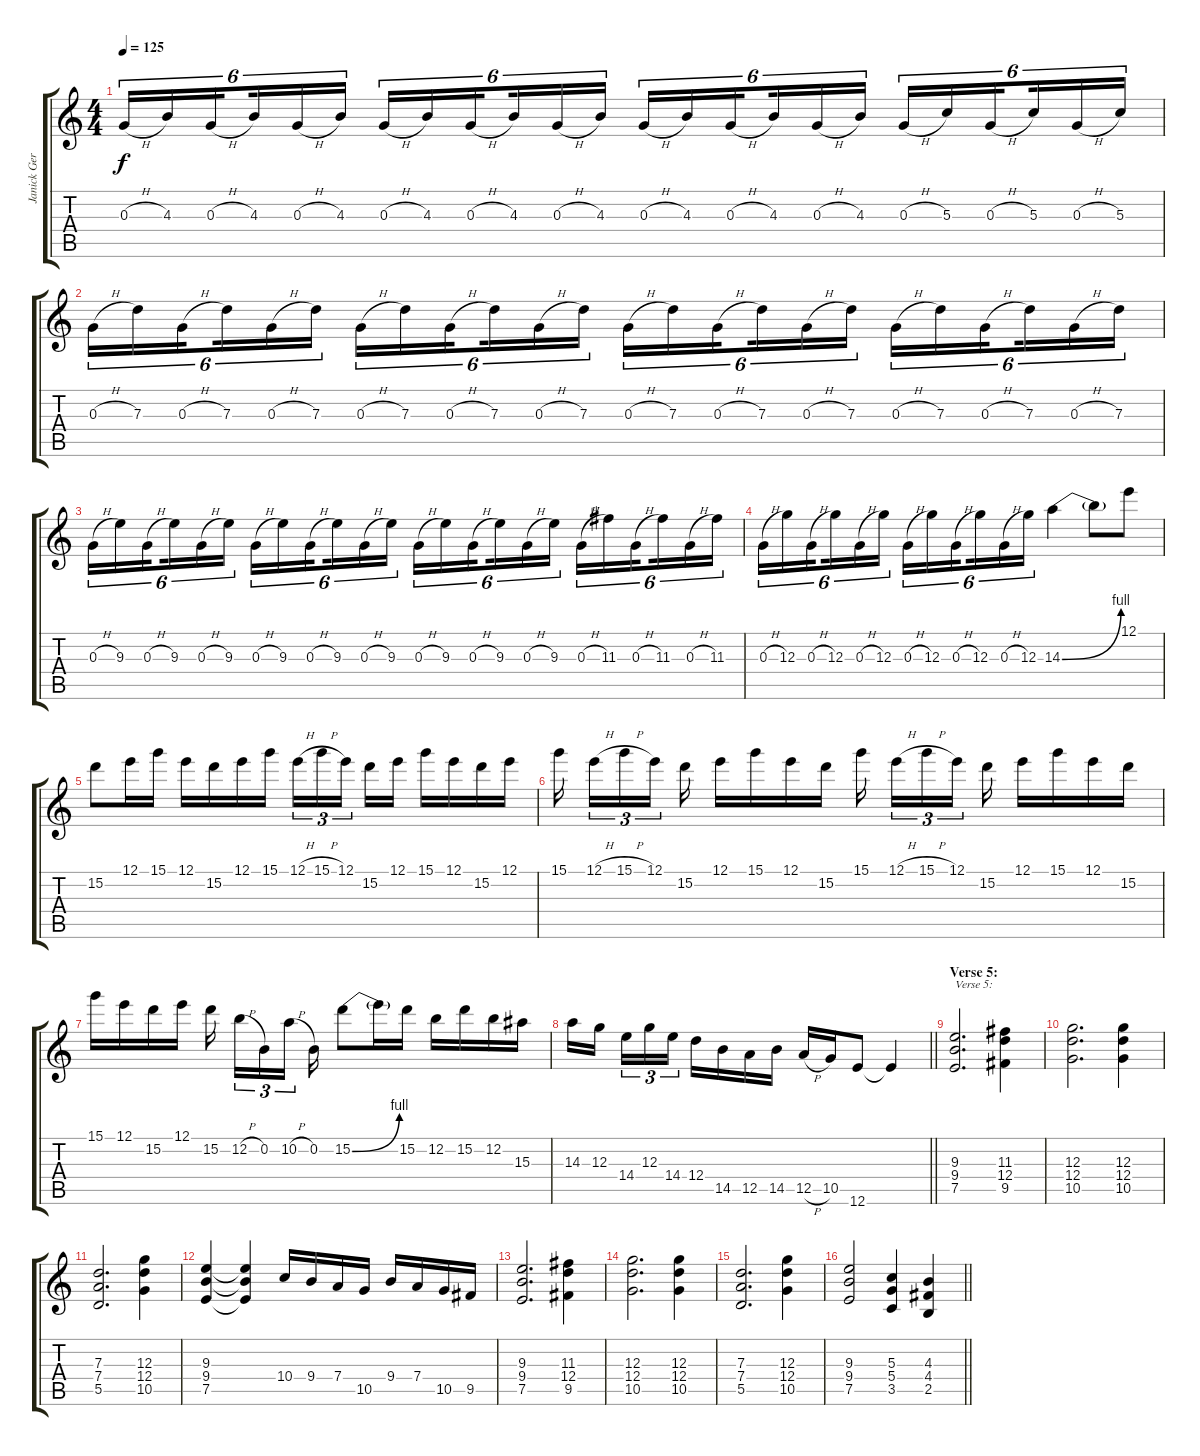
\track ("Janick Gers" "Janick Ger") {instrument distortionguitar}
\staff {score tabs}
\tuning (E4 B3 G3 D3 A2 E2) {hide}
\ts (4 4)
\tempo 125
\clef g2
\ks c
0.3{h}.16{tu (6 4) dy f} 4.3.16{tu (6 4)} 0.3{h}.16{tu (6 4) beam splitsecondary} 4.3.16{tu (6 4)} 0.3{h}.16{tu (6 4)} 4.3.16{tu (6 4)} 0.3{h}.16{tu (6 4)} 4.3.16{tu (6 4)} 0.3{h}.16{tu (6 4) beam splitsecondary} 4.3.16{tu (6 4)} 0.3{h}.16{tu (6 4)} 4.3.16{tu (6 4)} 0.3{h}.16{tu (6 4)} 4.3.16{tu (6 4)} 0.3{h}.16{tu (6 4) beam splitsecondary} 4.3.16{tu (6 4)} 0.3{h}.16{tu (6 4)} 4.3.16{tu (6 4)} 0.3{h}.16{tu (6 4)} 5.3.16{tu (6 4)} 0.3{h}.16{tu (6 4) beam splitsecondary} 5.3.16{tu (6 4)} 0.3{h}.16{tu (6 4)} 5.3.16{tu (6 4)} |
0.3{h}.16{tu (6 4)} 7.3.16{tu (6 4)} 0.3{h}.16{tu (6 4) beam splitsecondary} 7.3.16{tu (6 4)} 0.3{h}.16{tu (6 4)} 7.3.16{tu (6 4)} 0.3{h}.16{tu (6 4)} 7.3.16{tu (6 4)} 0.3{h}.16{tu (6 4) beam splitsecondary} 7.3.16{tu (6 4)} 0.3{h}.16{tu (6 4)} 7.3.16{tu (6 4)} 0.3{h}.16{tu (6 4)} 7.3.16{tu (6 4)} 0.3{h}.16{tu (6 4) beam splitsecondary} 7.3.16{tu (6 4)} 0.3{h}.16{tu (6 4)} 7.3.16{tu (6 4)} 0.3{h}.16{tu (6 4)} 7.3.16{tu (6 4)} 0.3{h}.16{tu (6 4) beam splitsecondary} 7.3.16{tu (6 4)} 0.3{h}.16{tu (6 4)} 7.3.16{tu (6 4)} |
0.3{h}.16{tu (6 4)} 9.3.16{tu (6 4)} 0.3{h}.16{tu (6 4) beam splitsecondary} 9.3.16{tu (6 4)} 0.3{h}.16{tu (6 4)} 9.3.16{tu (6 4)} 0.3{h}.16{tu (6 4)} 9.3.16{tu (6 4)} 0.3{h}.16{tu (6 4) beam splitsecondary} 9.3.16{tu (6 4)} 0.3{h}.16{tu (6 4)} 9.3.16{tu (6 4)} 0.3{h}.16{tu (6 4)} 9.3.16{tu (6 4)} 0.3{h}.16{tu (6 4) beam splitsecondary} 9.3.16{tu (6 4)} 0.3{h}.16{tu (6 4)} 9.3.16{tu (6 4)} 0.3{h}.16{tu (6 4)} 11.3.16{tu (6 4)} 0.3{h}.16{tu (6 4) beam splitsecondary} 11.3.16{tu (6 4)} 0.3{h}.16{tu (6 4)} 11.3.16{tu (6 4)} |
0.3{h}.16{tu (6 4)} 12.3.16{tu (6 4)} 0.3{h}.16{tu (6 4) beam splitsecondary} 12.3.16{tu (6 4)} 0.3{h}.16{tu (6 4)} 12.3.16{tu (6 4)} 0.3{h}.16{tu (6 4)} 12.3.16{tu (6 4)} 0.3{h}.16{tu (6 4) beam splitsecondary} 12.3.16{tu (6 4)} 0.3{h}.16{tu (6 4)} 12.3.16{tu (6 4)} 14.3{be (bend 0 0 60 4)}.4 14.3{t}.8 12.1.8 |
15.2.8 12.1.16 15.1.16 12.1.16 15.2.16 12.1.16 15.1.16 12.1{h}.16{tu (3 2)} 15.1{h}.16{tu (3 2)} 12.1.16{tu (3 2) beam splitsecondary} 15.2.16 12.1.16 15.1.16 12.1.16 15.2.16 12.1.16 |
15.1.16{beam splitsecondary} 12.1{h}.16{tu (3 2)} 15.1{h}.16{tu (3 2)} 12.1.16{tu (3 2) beam splitsecondary} 15.2.16 12.1.16 15.1.16 12.1.16 15.2.16 15.1.16{beam splitsecondary} 12.1{h}.16{tu (3 2)} 15.1{h}.16{tu (3 2)} 12.1.16{tu (3 2) beam splitsecondary} 15.2.16 12.1.16 15.1.16 12.1.16 15.2.16 |
15.1.16 12.1.16 15.2.16 12.1.16 15.2.16{beam splitsecondary} 12.2{h}.16{tu (3 2)} 0.2.16{tu (3 2)} 10.2{h}.16{tu (3 2) beam splitsecondary} 0.2.16 15.2{be (bend 0 0 60 4)}.8 15.2{t}.16 15.2.16 12.2.16 15.2.16 12.2.16 15.3.16 |
\barLineRight lightlight
14.3.16 12.3.16{beam splitsecondary} 14.4.16{tu (3 2)} 12.3.16{tu (3 2)} 14.4.16{tu (3 2)} 12.4.16 14.5.16 12.5.16 14.5.16 12.5{h}.16 10.5.16 12.6.8 12.6{t}.4 |
\section ("" "Verse 5:")
(9.3 9.4 7.5).2{d txt "Verse 5:" volume 10 instrument overdrivenguitar} (11.3 12.4 9.5).4 |
(12.3 12.4 10.5).2{d} (12.3 12.4 10.5).4 |
(7.3 7.4 5.5).2{d} (12.3 12.4 10.5).4 |
(9.3 9.4 7.5).4 (9.3{t} 9.4{t} 7.5{t}).4 10.4.16 9.4.16 7.4.16 10.5.16 9.4.16 7.4.16 10.5.16 9.5.16 |
(9.3 9.4 7.5).2{d} (11.3 12.4 9.5).4 |
(12.3 12.4 10.5).2{d} (12.3 12.4 10.5).4 |
(7.3 7.4 5.5).2{d} (12.3 12.4 10.5).4 |
\barLineRight lightlight
(9.3 9.4 7.5).2 (5.3 5.4 3.5).4 (4.3 4.4 2.5).4
